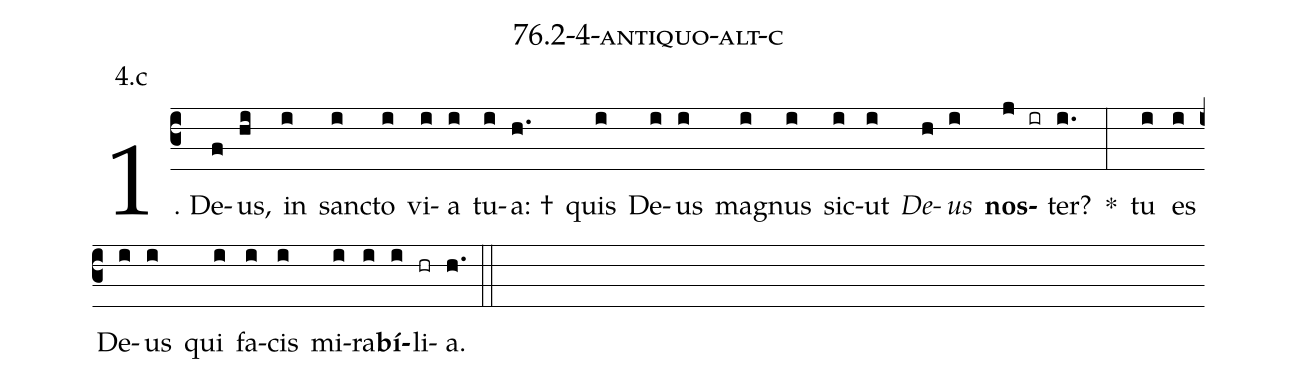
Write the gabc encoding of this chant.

name: 76.2-4-antiquo-alt-c;
annotation: 4.c;
%%
(c3)1. De(f)us,(hi) in(i) sanc(i)to(i) vi(i)a(i) tu(i)a: †(h.) quis(i) De(i)us(i) ma(i)gnus(i) sic(i)ut(i) <i>De</i>(h)<i>us</i>(i) <b>nos</b>(j ir)ter?(i.) *(:) tu(i) es(i) De(i)us(i) qui(i) fa(i)cis(i) mi(i)ra(i)<b>bí</b>(i)li(hr)a.(h.) (::)
